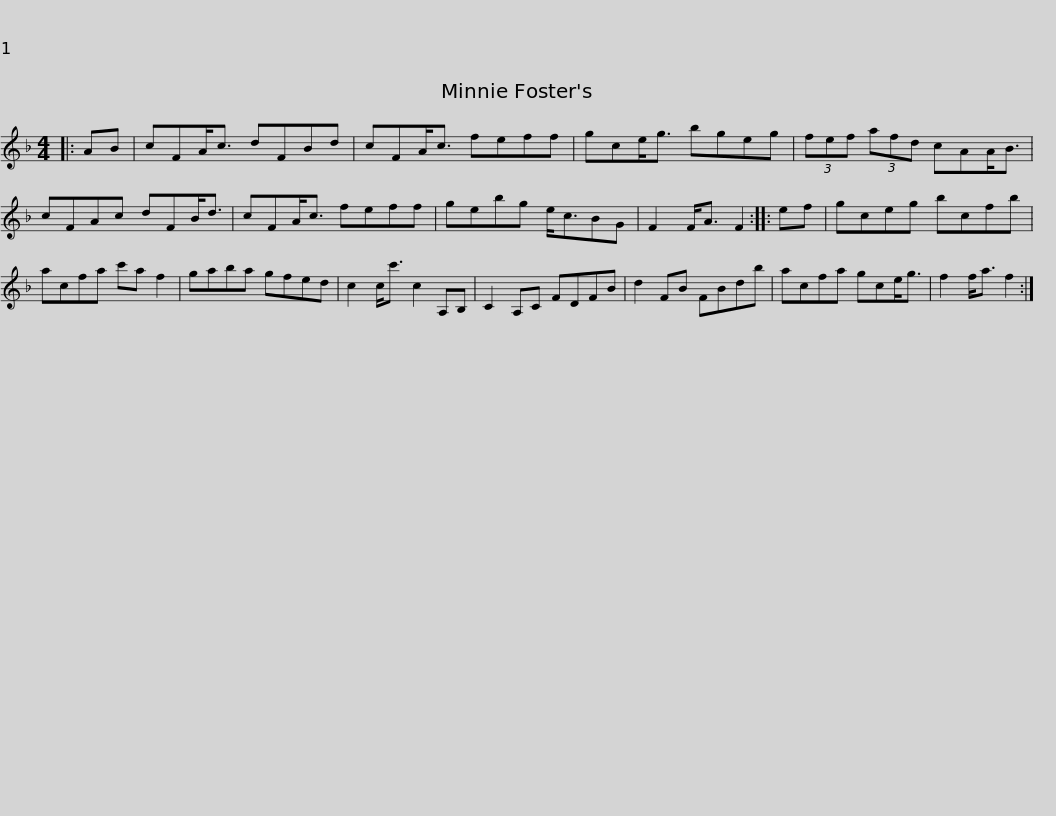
X:1
L:1/8
M:4/4
I:linebreak $
K:F
V:1 treble
V:1
|: AB | cFA<c dFBd | cFA<c feff | gce<g bgeg | (3fef (3afd cAA<B |$ %5
 cFAc dFB<d | cFA<c feff | gebg e<cBG | F2 F<A F2 :: ef | %10
 gceg bcfb |$ acfa c'a f2 | gaba gfed | c2 c<c' c2 A,B, | C2 A,C FDFB | %15
 d2 FB FBdb |$ acfa gce<g | f2 f<a f2 :| %18
